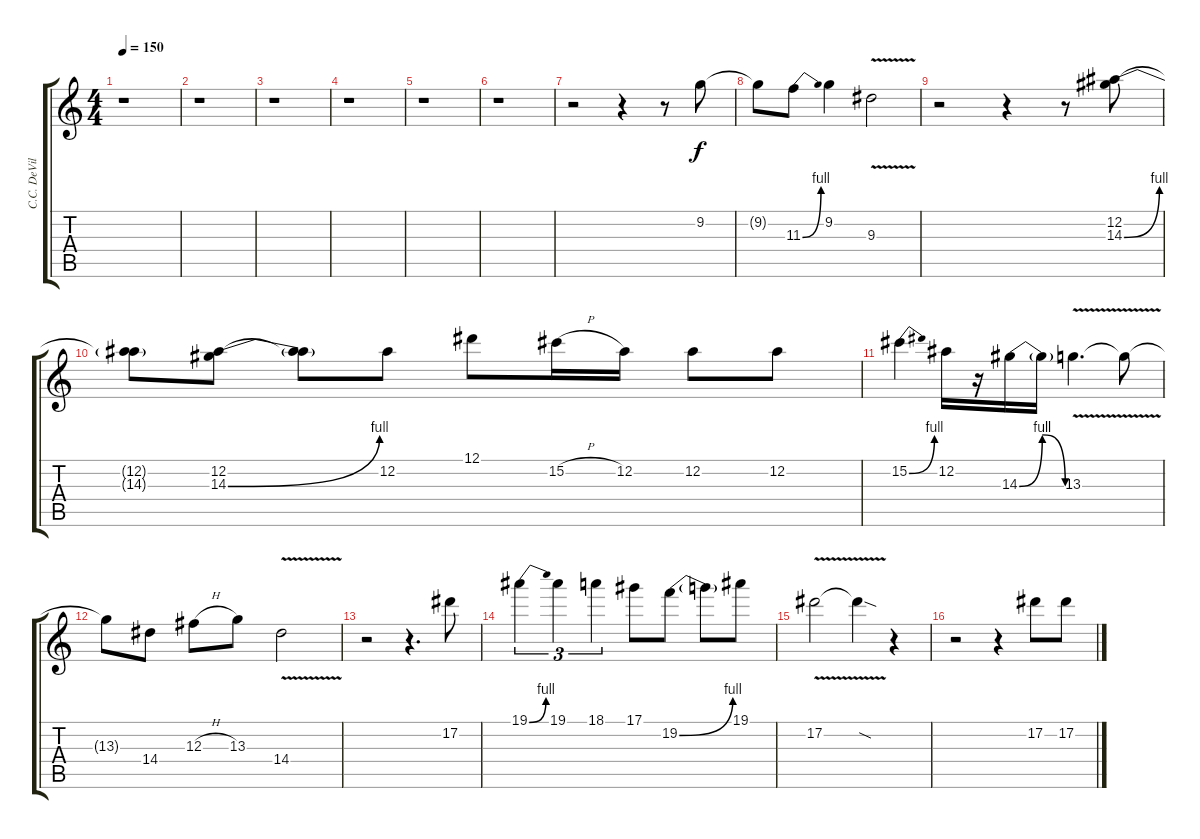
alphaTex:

\track ("C.C. DeVille - Lead" "C.C. DeVil") {instrument distortionguitar}
\staff {score tabs}
\tuning (Eb4 Bb3 Gb3 Db3 Ab2 Eb2) {hide}
\ts (4 4)
\tempo 150
\clef g2
\ks c
r.1{dy f} |
r.1 |
r.1 |
r.1 |
r.1 |
r.1 |
r.2 r.4 r.8 9.2.8 |
9.2{t}.8 11.3{be (bend 0 0 60 4)}.8 9.2.4 9.3{v}.2 |
r.2 r.4 r.8 (12.2 14.3{be (bend 0 0 60 4)}).8 |
(12.2{t} 14.3{t}).8 (12.2 14.3{be (bend 0 0 60 4)}).8 (12.2{t} 14.3{t}).8 12.2.8 12.1.8 15.2{h}.16 12.2.16 12.2.8 12.2.8 |
15.2{be (bend 0 0 60 4)}.4 12.2.16 r.16 14.3{be (bendrelease 0 0 30 4 30 4 60 0)}.16 14.3{t}.16 13.3{v}.4{d} 13.3{t}.8 |
13.3{t}.8 14.4.8 12.3{h}.8 13.3.8 14.4{v}.2 |
r.2 r.4{d} 17.2.8 |
19.1{be (bend 0 0 60 4)}.4{tu (3 2)} 19.1.4{tu (3 2)} 18.1.4{tu (3 2)} 17.1.8 19.2{be (bend 0 0 60 4)}.8 19.2{t}.8 19.1.8 |
17.2{v}.2 17.2{sod t}.4 r.4 |
r.2 r.4 17.2.8 17.2.8
